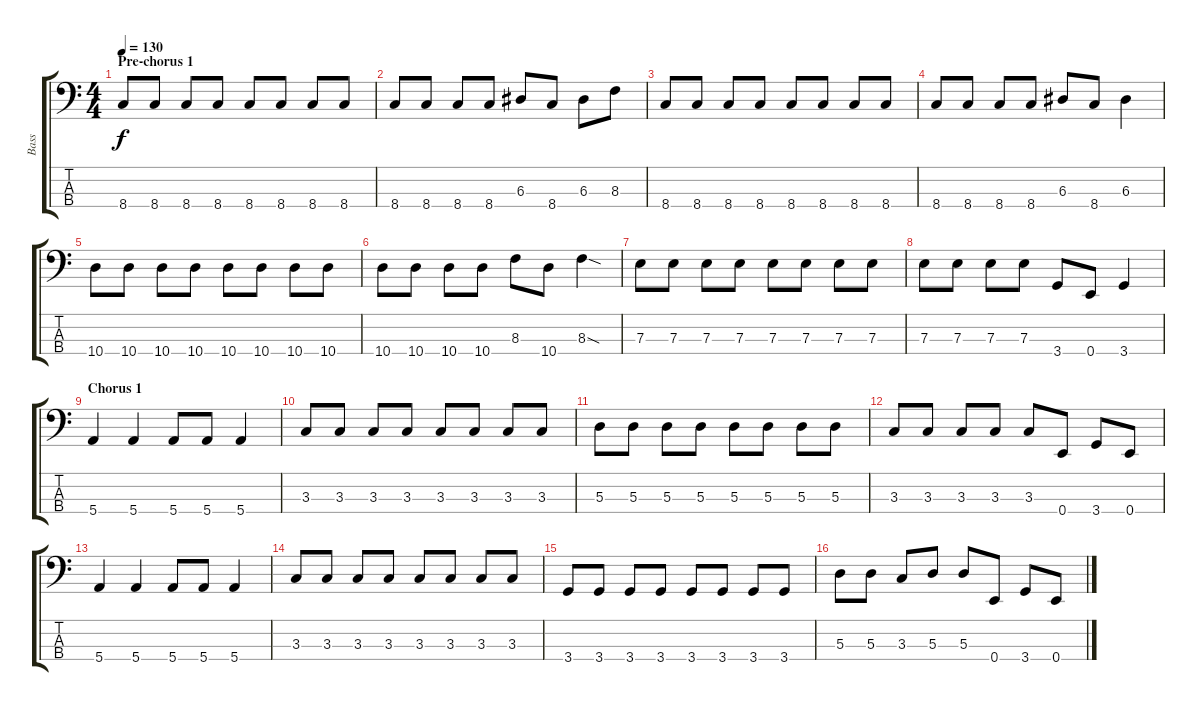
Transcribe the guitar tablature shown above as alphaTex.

\track ("Bass" "Bass") {instrument electricbassfinger}
\staff {score tabs}
\tuning (G2 D2 A1 E1) {hide}
\ts (4 4)
\section ("" "Pre-chorus 1")
\tempo 130
\clef f4
\ks c
8.4.8{dy f} 8.4.8 8.4.8 8.4.8 8.4.8 8.4.8 8.4.8 8.4.8 |
8.4.8 8.4.8 8.4.8 8.4.8 6.3.8 8.4.8 6.3.8 8.3.8 |
8.4.8 8.4.8 8.4.8 8.4.8 8.4.8 8.4.8 8.4.8 8.4.8 |
8.4.8 8.4.8 8.4.8 8.4.8 6.3.8 8.4.8 6.3.4 |
10.4.8 10.4.8 10.4.8 10.4.8 10.4.8 10.4.8 10.4.8 10.4.8 |
10.4.8 10.4.8 10.4.8 10.4.8 8.3.8 10.4.8 8.3{sod}.4 |
7.3.8 7.3.8 7.3.8 7.3.8 7.3.8 7.3.8 7.3.8 7.3.8 |
7.3.8 7.3.8 7.3.8 7.3.8 3.4.8 0.4.8 3.4.4 |
\section ("" "Chorus 1")
5.4.4 5.4.4 5.4.8 5.4.8 5.4.4 |
3.3.8 3.3.8 3.3.8 3.3.8 3.3.8 3.3.8 3.3.8 3.3.8 |
5.3.8 5.3.8 5.3.8 5.3.8 5.3.8 5.3.8 5.3.8 5.3.8 |
3.3.8 3.3.8 3.3.8 3.3.8 3.3.8 0.4.8 3.4.8 0.4.8 |
5.4.4 5.4.4 5.4.8 5.4.8 5.4.4 |
3.3.8 3.3.8 3.3.8 3.3.8 3.3.8 3.3.8 3.3.8 3.3.8 |
3.4.8 3.4.8 3.4.8 3.4.8 3.4.8 3.4.8 3.4.8 3.4.8 |
5.3.8 5.3.8 3.3.8 5.3.8 5.3.8 0.4.8 3.4.8 0.4.8
